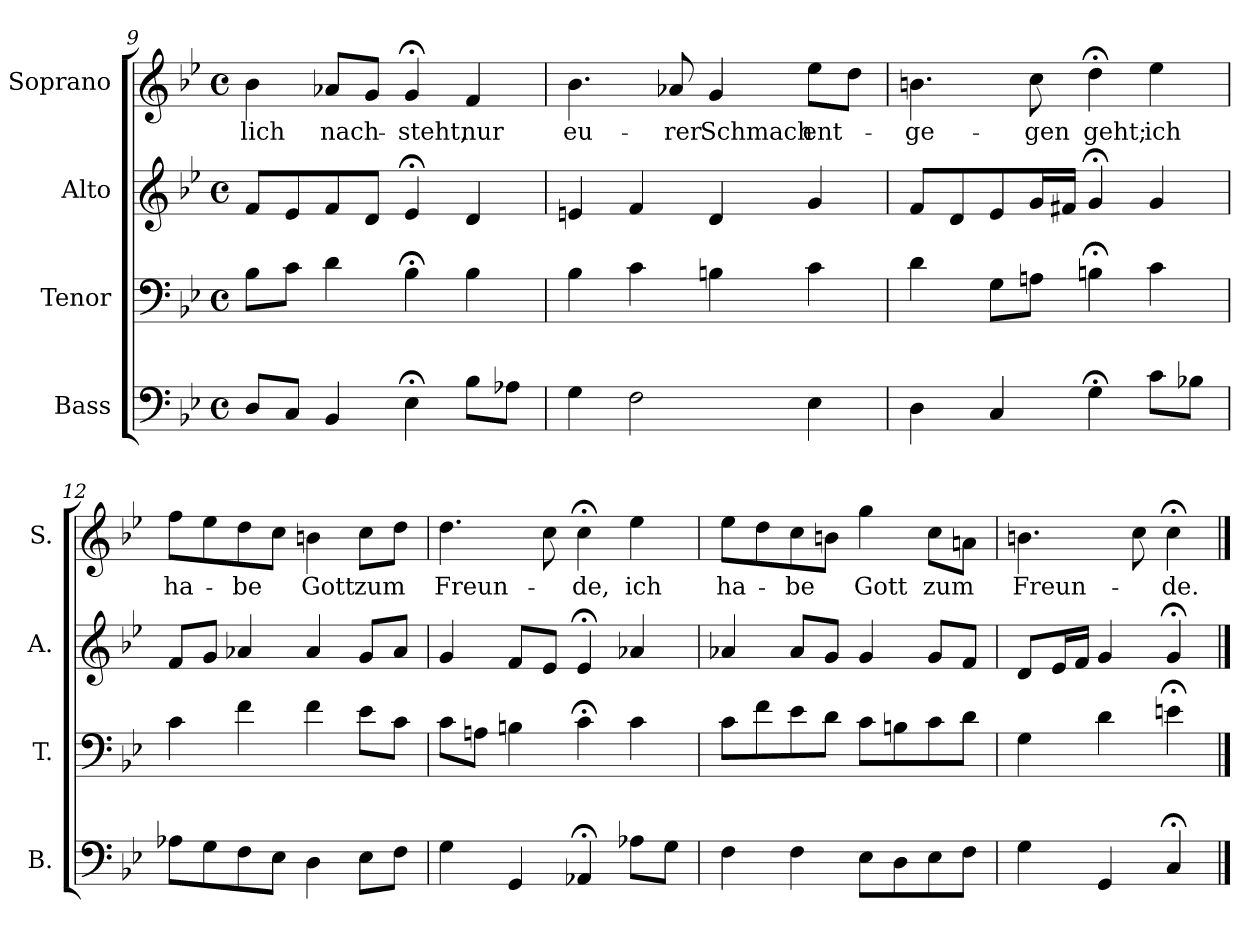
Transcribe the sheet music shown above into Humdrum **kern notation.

**kern	**kern	**kern	**kern	**text
*part4	*part3	*part2	*part1	*part1
*staff4	*staff3	*staff2	*staff1	*staff1
*I"Bass	*I"Tenor	*I"Alto	*I"Soprano	*
*I'B.	*I'T.	*I'A.	*I'S.	*
*clefF4	*clefF4	*clefG2	*clefG2	*
*k[b-e-]	*k[b-e-]	*k[b-e-]	*k[b-e-]	*
*B-:	*B-:	*B-:	*g:	*
*M4/4	*M4/4	*M4/4	*M4/4	*
*met(c)	*met(c)	*met(c)	*met(c)	*
=9	=9	=9	=9	=9
!	!	!	!	!LO:LY:b
8D/L	8B-\L	8f/L	4b-\	-lich
8C/J	8c\J	8e-/	.	.
!	!	!	!	!LO:LY:b
4BB-/	4d\	8f/	8a-X/L	nach-
.	.	8d/J	8g/J	.
!	!	!	!	!LO:LY:b
4E-;<\	4B-;<\	4e-;</	4g;</	-steht,
!	!	!	!	!LO:LY:b
8B-\L	4B-\	4d/	4f/	nur
8A-X\J	.	.	.	.
!!LO:PB:g=z
=10	=10	=10	=10	=10
!	!	!	!	!LO:LY:b
4G\	4B-\	4en/	4.b-\	eu-
2F\	4c\	4f/	.	.
!	!	!	!	!LO:LY:b
.	.	.	8a-X/	-rer
!	!	!	!	!LO:LY:b
.	4Bn\	4d/	4g/	Schmach
!	!	!	!	!LO:LY:b
4E-\	4c\	4g/	8ee-\L	ent-
.	.	.	8dd\J	.
!!LO:PB:g=z
=11	=11	=11	=11	=11
!	!	!	!	!LO:LY:b
4D\	4d\	8f/L	4.bn\	-ge-
.	.	8d/	.	.
4C/	8G\L	8e-/	.	.
!	!	!	!	!LO:LY:b
.	8An\J	16g/L	8cc\	-gen
.	.	16f#X/JJ	.	.
!	!	!	!	!LO:LY:b
4G;<\	4Bn;<\	4g;</	4dd;<\	geht;
!	!	!	!	!LO:LY:b
8c\L	4c\	4g/	4ee-\	ich
8B-X\J	.	.	.	.
=12	=12	=12	=12	=12
!	!	!	!	!LO:LY:b
8A-X\L	4c\	8f/L	8ff\L	ha-
8G\	.	8g/J	8ee-\	.
!	!	!	!	!LO:LY:b
8F\	4f\	4a-X/	8dd\	-be
8E-\J	.	.	8cc\J	.
!	!	!	!	!LO:LY:b
4D\	4f\	4a-/	4bn\	Gott
!	!	!	!	!LO:LY:b
8E-\L	8e-\L	8g/L	8cc\L	zum
8F\J	8c\J	8a-/J	8dd\J	.
=13	=13	=13	=13	=13
!	!	!	!	!LO:LY:b
4G\	8c\L	4g/	4.dd\	Freun-
.	8An\J	.	.	.
4GG/	4Bn\	8f/L	.	.
.	.	8e-/J	8cc\	.
!	!	!	!	!LO:LY:b
4AA-X;</	4c;<\	4e-;</	4cc;<\	-de,
!	!	!	!	!LO:LY:b
8A-X\L	4c\	4a-X/	4ee-\	ich
8G\J	.	.	.	.
=14	=14	=14	=14	=14
!	!	!	!	!LO:LY:b
4F\	8c\L	4a-X/	8ee-\L	ha-
.	8f\	.	8dd\	.
!	!	!	!	!LO:LY:b
4F\	8e-\	8a-/L	8cc\	-be
.	8d\J	8g/J	8bn\J	.
!	!	!	!	!LO:LY:b
8E-\L	8c\L	4g/	4gg\	Gott
8D\	8Bn\	.	.	.
!	!	!	!	!LO:LY:b
8E-\	8c\	8g/L	8cc\L	zum
8F\J	8d\J	8f/J	8an\J	.
!!LO:LB:g=z
=15	=15	=15	=15	=15
!	!	!	!	!LO:LY:b
4G\	4G\	8d/L	4.bn\	Freun-
.	.	16e-/L	.	.
.	.	16f/JJ	.	.
4GG/	4d\	4g/	.	.
.	.	.	8cc\	.
!	!	!	!	!LO:LY:b
4C;</	4en;<\	4g;</	4cc;<\	-de.
==	==	==	==	==
*-	*-	*-	*-	*-
